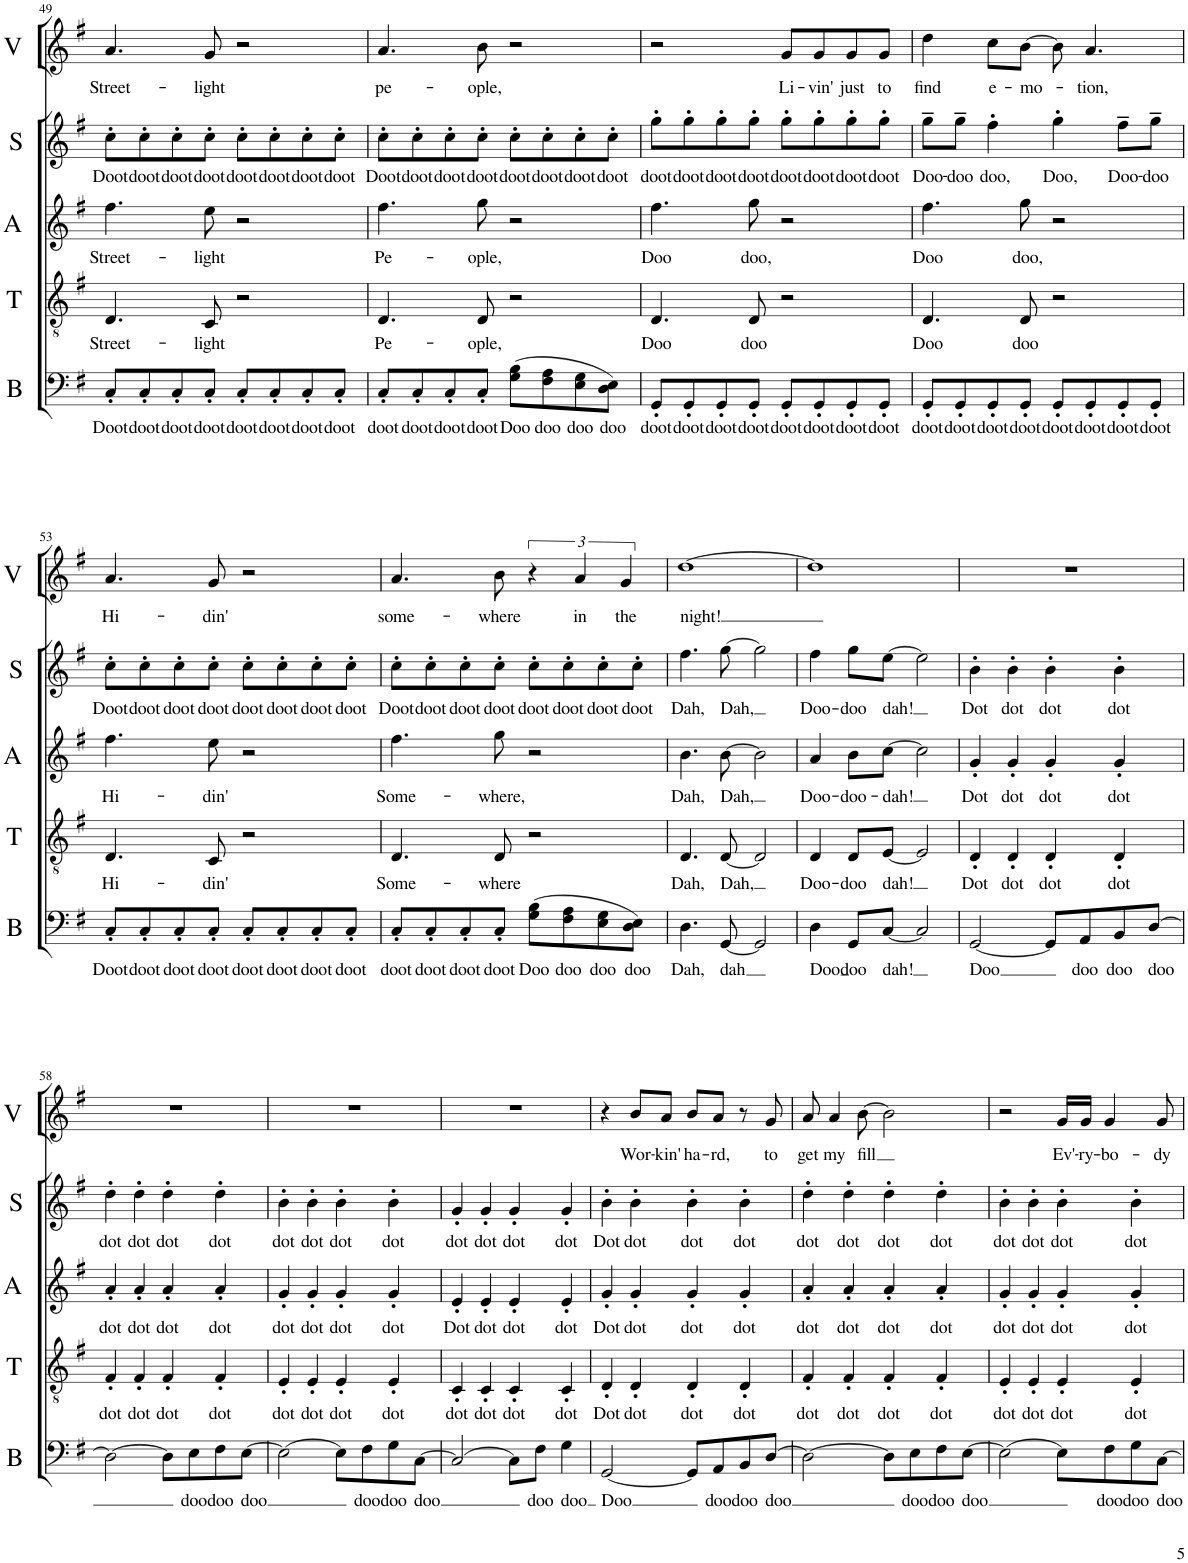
**kern	**text	**kern	**text	**kern	**text	**kern	**text	**kern	**text
*part5	*part5	*part4	*part4	*part3	*part3	*part2	*part2	*part1	*part1
*staff5	*staff5	*staff4	*staff4	*staff3	*staff3	*staff2	*staff2	*staff1	*staff1
*I"Bass	*	*I"Tenor	*	*I"Alto	*	*I"Soprano	*	*I"Soloist (Various)	*
*I'B	*	*I'T	*	*I'A	*	*I'S	*	*I'V	*
!!LO:PB:g=z
*clefF4	*	*clefGv2	*	*clefG2	*	*clefG2	*	*clefG2	*
*k[f#]	*	*k[f#]	*	*k[f#]	*	*k[f#]	*	*k[f#]	*
*M4/4	*	*M4/4	*	*M4/4	*	*M4/4	*	*M4/4	*
=49	=49	=49	=49	=49	=49	=49	=49	=49	=49
!	!LO:LY:b	!	!LO:LY:b	!	!LO:LY:b	!	!LO:LY:b	!	!LO:LY:b
8C'/L	Doot	4.D/	Street-	4.ff#\	Street-	8cc'\L	Doot	4.a/	Street-
!	!LO:LY:b	!	!	!	!	!	!LO:LY:b	!	!
8C'/	doot	.	.	.	.	8cc'\	doot	.	.
!	!LO:LY:b	!	!	!	!	!	!LO:LY:b	!	!
8C'/	doot	.	.	.	.	8cc'\	doot	.	.
!	!LO:LY:b	!	!LO:LY:b	!	!LO:LY:b	!	!LO:LY:b	!	!LO:LY:b
8C'/J	doot	8C/	-light	8ee\	-light	8cc'\J	doot	8g/	-light
!	!LO:LY:b	!	!	!	!	!	!LO:LY:b	!	!
8C'/L	doot	2r	.	2r	.	8cc'\L	doot	2r	.
!	!LO:LY:b	!	!	!	!	!	!LO:LY:b	!	!
8C'/	doot	.	.	.	.	8cc'\	doot	.	.
!	!LO:LY:b	!	!	!	!	!	!LO:LY:b	!	!
8C'/	doot	.	.	.	.	8cc'\	doot	.	.
!	!LO:LY:b	!	!	!	!	!	!LO:LY:b	!	!
8C'/J	doot	.	.	.	.	8cc'\J	doot	.	.
=50	=50	=50	=50	=50	=50	=50	=50	=50	=50
!	!LO:LY:b	!	!LO:LY:b	!	!LO:LY:b	!	!LO:LY:b	!	!LO:LY:b
8C'/L	doot	4.D/	Pe-	4.ff#\	Pe-	8cc'\L	Doot	4.a/	pe-
!	!LO:LY:b	!	!	!	!	!	!LO:LY:b	!	!
8C'/	doot	.	.	.	.	8cc'\	doot	.	.
!	!LO:LY:b	!	!	!	!	!	!LO:LY:b	!	!
8C'/	doot	.	.	.	.	8cc'\	doot	.	.
!	!LO:LY:b	!	!LO:LY:b	!	!LO:LY:b	!	!LO:LY:b	!	!LO:LY:b
8C'/J	doot	8D/	-ople,	8gg\	-ople,	8cc'\J	doot	8b\	-ople,
!	!LO:LY:b	!	!	!	!	!	!LO:LY:b	!	!
(8G\ 8B\L	Doo	2r	.	2r	.	8cc'\L	doot	2r	.
!	!LO:LY:b	!	!	!	!	!	!LO:LY:b	!	!
8F#\ 8A\	doo	.	.	.	.	8cc'\	doot	.	.
!	!LO:LY:b	!	!	!	!	!	!LO:LY:b	!	!
8E\ 8G\	doo	.	.	.	.	8cc'\	doot	.	.
!	!LO:LY:b	!	!	!	!	!	!LO:LY:b	!	!
8D\ 8E\J)	doo	.	.	.	.	8cc'\J	doot	.	.
=51	=51	=51	=51	=51	=51	=51	=51	=51	=51
!	!LO:LY:b	!	!LO:LY:b	!	!LO:LY:b	!	!LO:LY:b	!	!
8GG'/L	doot	4.D/	Doo	4.ff#\	Doo	8gg'\L	doot	2r	.
!	!LO:LY:b	!	!	!	!	!	!LO:LY:b	!	!
8GG'/	doot	.	.	.	.	8gg'\	doot	.	.
!	!LO:LY:b	!	!	!	!	!	!LO:LY:b	!	!
8GG'/	doot	.	.	.	.	8gg'\	doot	.	.
!	!LO:LY:b	!	!LO:LY:b	!	!LO:LY:b	!	!LO:LY:b	!	!
8GG'/J	doot	8D/	doo	8gg\	doo,	8gg'\J	doot	.	.
!	!LO:LY:b	!	!	!	!	!	!LO:LY:b	!	!LO:LY:b
8GG'/L	doot	2r	.	2r	.	8gg'\L	doot	8g/L	Li-
!	!LO:LY:b	!	!	!	!	!	!LO:LY:b	!	!LO:LY:b
8GG'/	doot	.	.	.	.	8gg'\	doot	8g/	-vin'
!	!LO:LY:b	!	!	!	!	!	!LO:LY:b	!	!LO:LY:b
8GG'/	doot	.	.	.	.	8gg'\	doot	8g/	just
!	!LO:LY:b	!	!	!	!	!	!LO:LY:b	!	!LO:LY:b
8GG'/J	doot	.	.	.	.	8gg'\J	doot	8g/J	to
=52	=52	=52	=52	=52	=52	=52	=52	=52	=52
!	!LO:LY:b	!	!LO:LY:b	!	!LO:LY:b	!	!LO:LY:b	!	!LO:LY:b
8GG'/L	doot	4.D/	Doo	4.ff#\	Doo	8gg~\L	Doo-	4dd\	find
!	!LO:LY:b	!	!	!	!	!	!LO:LY:b	!	!
8GG'/	doot	.	.	.	.	8gg~\J	-doo	.	.
!	!LO:LY:b	!	!	!	!	!	!LO:LY:b	!	!LO:LY:b
8GG'/	doot	.	.	.	.	4ff#'\	doo,	8cc\L	e-
!	!LO:LY:b	!	!LO:LY:b	!	!LO:LY:b	!	!	!	!LO:LY:b
8GG'/J	doot	8D/	doo	8gg\	doo,	.	.	[8b\J	-mo-
!	!LO:LY:b	!	!	!	!	!	!LO:LY:b	!	!
8GG'/L	doot	2r	.	2r	.	4gg'\	Doo,	8b\]	.
!	!LO:LY:b	!	!	!	!	!	!	!	!LO:LY:b
8GG'/	doot	.	.	.	.	.	.	4.a/	-tion,
!	!LO:LY:b	!	!	!	!	!	!LO:LY:b	!	!
8GG'/	doot	.	.	.	.	8ff#~\L	Doo-	.	.
!	!LO:LY:b	!	!	!	!	!	!LO:LY:b	!	!
8GG'/J	doot	.	.	.	.	8gg~\J	-doo	.	.
!!LO:LB:g=z
=53	=53	=53	=53	=53	=53	=53	=53	=53	=53
!	!LO:LY:b	!	!LO:LY:b	!	!LO:LY:b	!	!LO:LY:b	!	!LO:LY:b
8C'/L	Doot	4.D/	Hi-	4.ff#\	Hi-	8cc'\L	Doot	4.a/	Hi-
!	!LO:LY:b	!	!	!	!	!	!LO:LY:b	!	!
8C'/	doot	.	.	.	.	8cc'\	doot	.	.
!	!LO:LY:b	!	!	!	!	!	!LO:LY:b	!	!
8C'/	doot	.	.	.	.	8cc'\	doot	.	.
!	!LO:LY:b	!	!LO:LY:b	!	!LO:LY:b	!	!LO:LY:b	!	!LO:LY:b
8C'/J	doot	8C/	-din'	8ee\	-din'	8cc'\J	doot	8g/	-din'
!	!LO:LY:b	!	!	!	!	!	!LO:LY:b	!	!
8C'/L	doot	2r	.	2r	.	8cc'\L	doot	2r	.
!	!LO:LY:b	!	!	!	!	!	!LO:LY:b	!	!
8C'/	doot	.	.	.	.	8cc'\	doot	.	.
!	!LO:LY:b	!	!	!	!	!	!LO:LY:b	!	!
8C'/	doot	.	.	.	.	8cc'\	doot	.	.
!	!LO:LY:b	!	!	!	!	!	!LO:LY:b	!	!
8C'/J	doot	.	.	.	.	8cc'\J	doot	.	.
=54	=54	=54	=54	=54	=54	=54	=54	=54	=54
!	!LO:LY:b	!	!LO:LY:b	!	!LO:LY:b	!	!LO:LY:b	!	!LO:LY:b
8C'/L	doot	4.D/	Some-	4.ff#\	Some-	8cc'\L	Doot	4.a/	some-
!	!LO:LY:b	!	!	!	!	!	!LO:LY:b	!	!
8C'/	doot	.	.	.	.	8cc'\	doot	.	.
!	!LO:LY:b	!	!	!	!	!	!LO:LY:b	!	!
8C'/	doot	.	.	.	.	8cc'\	doot	.	.
!	!LO:LY:b	!	!LO:LY:b	!	!LO:LY:b	!	!LO:LY:b	!	!LO:LY:b
8C'/J	doot	8D/	-where	8gg\	-where,	8cc'\J	doot	8b\	-where
!	!LO:LY:b	!	!	!	!	!	!LO:LY:b	!	!
(8G\ 8B\L	Doo	2r	.	2r	.	8cc'\L	doot	6r	.
!	!LO:LY:b	!	!	!	!	!	!LO:LY:b	!	!
8F#\ 8A\	doo	.	.	.	.	8cc'\	doot	.	.
!	!	!	!	!	!	!	!	!	!LO:LY:b
.	.	.	.	.	.	.	.	6a/	in
!	!LO:LY:b	!	!	!	!	!	!LO:LY:b	!	!
8E\ 8G\	doo	.	.	.	.	8cc'\	doot	.	.
!	!	!	!	!	!	!	!	!	!LO:LY:b
.	.	.	.	.	.	.	.	6g/	the
!	!LO:LY:b	!	!	!	!	!	!LO:LY:b	!	!
8D\ 8E\J)	doo	.	.	.	.	8cc'\J	doot	.	.
=55	=55	=55	=55	=55	=55	=55	=55	=55	=55
!	!LO:LY:b	!	!LO:LY:b	!	!LO:LY:b	!	!LO:LY:b	!	!LO:LY:b
4.D\	Dah,	4.D/	Dah,	4.b\	Dah,	4.ff#\	Dah,	[1dd	night!
!	!LO:LY:b	!	!LO:LY:b	!	!LO:LY:b	!	!LO:LY:b	!	!
[8GG/	dah	[8D/	Dah,	[8b\	Dah,	[8gg\	Dah,	.	.
2GG/]	.	2D/]	.	2b\]	.	2gg\]	.	.	.
=56	=56	=56	=56	=56	=56	=56	=56	=56	=56
!	!LO:LY:b	!	!LO:LY:b	!	!LO:LY:b	!	!LO:LY:b	!	!
4D\	Doo	4D/	Doo-	4a/	Doo-	4ff#\	Doo-	1dd]	.
!	!LO:LY:b	!	!LO:LY:b	!	!LO:LY:b	!	!LO:LY:b	!	!
8GG/L	doo	8D/L	-doo	8b\L	-doo-	8gg\L	-doo	.	.
!	!LO:LY:b	!	!LO:LY:b	!	!LO:LY:b	!	!LO:LY:b	!	!
[8C/J	dah!	[8E/J	dah!	[8cc\J	-dah!	[8ee\J	dah!	.	.
2C/]	.	2E/]	.	2cc\]	.	2ee\]	.	.	.
=57	=57	=57	=57	=57	=57	=57	=57	=57	=57
!	!LO:LY:b	!	!LO:LY:b	!	!LO:LY:b	!	!LO:LY:b	!	!
[2GG/	Doo	4D'/	Dot	4g'/	Dot	4b'\	Dot	1r	.
!	!	!	!LO:LY:b	!	!LO:LY:b	!	!LO:LY:b	!	!
.	.	4D'/	dot	4g'/	dot	4b'\	dot	.	.
!	!	!	!LO:LY:b	!	!LO:LY:b	!	!LO:LY:b	!	!
8GG/L]	.	4D'/	dot	4g'/	dot	4b'\	dot	.	.
!	!LO:LY:b	!	!	!	!	!	!	!	!
8AA/	doo	.	.	.	.	.	.	.	.
!	!LO:LY:b	!	!LO:LY:b	!	!LO:LY:b	!	!LO:LY:b	!	!
8BB/	doo	4D'/	dot	4g'/	dot	4b'\	dot	.	.
!	!LO:LY:b	!	!	!	!	!	!	!	!
[8D/J	doo	.	.	.	.	.	.	.	.
!!LO:LB:g=z
=58	=58	=58	=58	=58	=58	=58	=58	=58	=58
!	!	!	!LO:LY:b	!	!LO:LY:b	!	!LO:LY:b	!	!
2D\_	.	4F#'/	dot	4a'/	dot	4dd'\	dot	1r	.
!	!	!	!LO:LY:b	!	!LO:LY:b	!	!LO:LY:b	!	!
.	.	4F#'/	dot	4a'/	dot	4dd'\	dot	.	.
!	!	!	!LO:LY:b	!	!LO:LY:b	!	!LO:LY:b	!	!
8D\L]	.	4F#'/	dot	4a'/	dot	4dd'\	dot	.	.
!	!LO:LY:b	!	!	!	!	!	!	!	!
8E\	doo	.	.	.	.	.	.	.	.
!	!LO:LY:b	!	!LO:LY:b	!	!LO:LY:b	!	!LO:LY:b	!	!
8F#\	doo	4F#'/	dot	4a'/	dot	4dd'\	dot	.	.
!	!LO:LY:b	!	!	!	!	!	!	!	!
[8E\J	doo	.	.	.	.	.	.	.	.
=59	=59	=59	=59	=59	=59	=59	=59	=59	=59
!	!	!	!LO:LY:b	!	!LO:LY:b	!	!LO:LY:b	!	!
2E\_	.	4E'/	dot	4g'/	dot	4b'\	dot	1r	.
!	!	!	!LO:LY:b	!	!LO:LY:b	!	!LO:LY:b	!	!
.	.	4E'/	dot	4g'/	dot	4b'\	dot	.	.
!	!	!	!LO:LY:b	!	!LO:LY:b	!	!LO:LY:b	!	!
8E\L]	.	4E'/	dot	4g'/	dot	4b'\	dot	.	.
!	!LO:LY:b	!	!	!	!	!	!	!	!
8F#\	doo	.	.	.	.	.	.	.	.
!	!LO:LY:b	!	!LO:LY:b	!	!LO:LY:b	!	!LO:LY:b	!	!
8G\	doo	4E'/	dot	4g'/	dot	4b'\	dot	.	.
!	!LO:LY:b	!	!	!	!	!	!	!	!
[8C\J	doo	.	.	.	.	.	.	.	.
=60	=60	=60	=60	=60	=60	=60	=60	=60	=60
!	!	!	!LO:LY:b	!	!LO:LY:b	!	!LO:LY:b	!	!
2C/_	.	4C'/	dot	4e'/	Dot	4g'/	dot	1r	.
!	!	!	!LO:LY:b	!	!LO:LY:b	!	!LO:LY:b	!	!
.	.	4C'/	dot	4e'/	dot	4g'/	dot	.	.
!	!	!	!LO:LY:b	!	!LO:LY:b	!	!LO:LY:b	!	!
8C\L]	.	4C'/	dot	4e'/	dot	4g'/	dot	.	.
!	!LO:LY:b	!	!	!	!	!	!	!	!
8F#\J	doo	.	.	.	.	.	.	.	.
!	!LO:LY:b	!	!LO:LY:b	!	!LO:LY:b	!	!LO:LY:b	!	!
4G\	doo	4C'/	dot	4e'/	dot	4g'/	dot	.	.
=61	=61	=61	=61	=61	=61	=61	=61	=61	=61
!	!LO:LY:b	!	!LO:LY:b	!	!LO:LY:b	!	!LO:LY:b	!	!
[2GG/	Doo	4D'/	Dot	4g'/	Dot	4b'\	Dot	4r	.
!	!	!	!LO:LY:b	!	!LO:LY:b	!	!LO:LY:b	!	!LO:LY:b
.	.	4D'/	dot	4g'/	dot	4b'\	dot	8b/L	Wor-
!	!	!	!	!	!	!	!	!	!LO:LY:b
.	.	.	.	.	.	.	.	8a/J	-kin'
!	!	!	!LO:LY:b	!	!LO:LY:b	!	!LO:LY:b	!	!LO:LY:b
8GG/L]	.	4D'/	dot	4g'/	dot	4b'\	dot	8b/L	ha-
!	!LO:LY:b	!	!	!	!	!	!	!	!LO:LY:b
8AA/	doo	.	.	.	.	.	.	8a/J	-rd,
!	!LO:LY:b	!	!LO:LY:b	!	!LO:LY:b	!	!LO:LY:b	!	!
8BB/	doo	4D'/	dot	4g'/	dot	4b'\	dot	8r	.
!	!LO:LY:b	!	!	!	!	!	!	!	!LO:LY:b
[8D/J	doo	.	.	.	.	.	.	8g/	to
=62	=62	=62	=62	=62	=62	=62	=62	=62	=62
!	!	!	!LO:LY:b	!	!LO:LY:b	!	!LO:LY:b	!	!LO:LY:b
2D\_	.	4F#'/	dot	4a'/	dot	4dd'\	dot	8a/	get
!	!	!	!	!	!	!	!	!	!LO:LY:b
.	.	.	.	.	.	.	.	4a/	my
!	!	!	!LO:LY:b	!	!LO:LY:b	!	!LO:LY:b	!	!
.	.	4F#'/	dot	4a'/	dot	4dd'\	dot	.	.
!	!	!	!	!	!	!	!	!	!LO:LY:b
.	.	.	.	.	.	.	.	[8b\	fill
!	!	!	!LO:LY:b	!	!LO:LY:b	!	!LO:LY:b	!	!
8D\L]	.	4F#'/	dot	4a'/	dot	4dd'\	dot	2b\]	.
!	!LO:LY:b	!	!	!	!	!	!	!	!
8E\	doo	.	.	.	.	.	.	.	.
!	!LO:LY:b	!	!LO:LY:b	!	!LO:LY:b	!	!LO:LY:b	!	!
8F#\	doo	4F#'/	dot	4a'/	dot	4dd'\	dot	.	.
!	!LO:LY:b	!	!	!	!	!	!	!	!
[8E\J	doo	.	.	.	.	.	.	.	.
=63	=63	=63	=63	=63	=63	=63	=63	=63	=63
!	!	!	!LO:LY:b	!	!LO:LY:b	!	!LO:LY:b	!	!
2E\_	.	4E'/	dot	4g'/	dot	4b'\	dot	2r	.
!	!	!	!LO:LY:b	!	!LO:LY:b	!	!LO:LY:b	!	!
.	.	4E'/	dot	4g'/	dot	4b'\	dot	.	.
!	!	!	!LO:LY:b	!	!LO:LY:b	!	!LO:LY:b	!	!LO:LY:b
8E\L]	.	4E'/	dot	4g'/	dot	4b'\	dot	16g/LL	Ev'-
!	!	!	!	!	!	!	!	!	!LO:LY:b
.	.	.	.	.	.	.	.	16g/JJ	-ry-
!	!LO:LY:b	!	!	!	!	!	!	!	!LO:LY:b
8F#\	doo	.	.	.	.	.	.	4g/	-bo-
!	!LO:LY:b	!	!LO:LY:b	!	!LO:LY:b	!	!LO:LY:b	!	!
8G\	doo	4E'/	dot	4g'/	dot	4b'\	dot	.	.
!	!LO:LY:b	!	!	!	!	!	!	!	!LO:LY:b
[8C\J	doo	.	.	.	.	.	.	8g/	-dy
=	=	=	=	=	=	=	=	=	=
*-	*-	*-	*-	*-	*-	*-	*-	*-	*-
